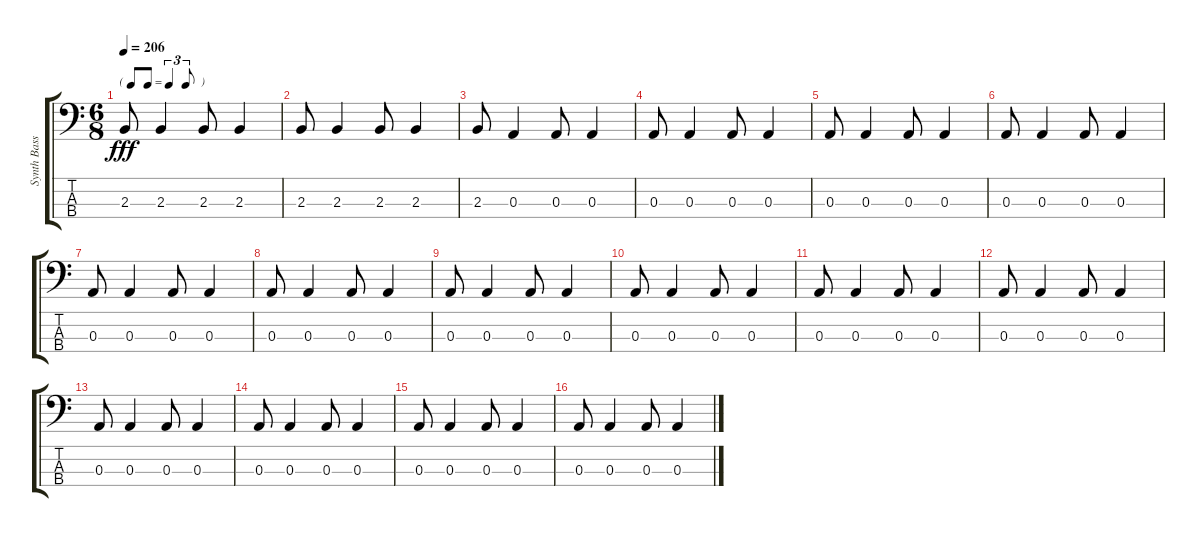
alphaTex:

\track ("Synth Bass 2 RC" "Synth Bass") {instrument synthbass2}
\staff {score tabs}
\tuning (G2 D2 A1 E1) {hide}
\ts (6 8)
\tf triplet8th
\tempo 206
\clef f4
\ks c
2.3.8{dy fff} 2.3.4 2.3.8 2.3.4 |
2.3.8 2.3.4 2.3.8 2.3.4 |
2.3.8 0.3.4 0.3.8 0.3.4 |
0.3.8 0.3.4 0.3.8 0.3.4 |
0.3.8 0.3.4 0.3.8 0.3.4 |
0.3.8 0.3.4 0.3.8 0.3.4 |
0.3.8 0.3.4 0.3.8 0.3.4 |
0.3.8 0.3.4 0.3.8 0.3.4 |
0.3.8 0.3.4 0.3.8 0.3.4 |
0.3.8 0.3.4 0.3.8 0.3.4 |
0.3.8 0.3.4 0.3.8 0.3.4 |
0.3.8 0.3.4 0.3.8 0.3.4 |
0.3.8 0.3.4 0.3.8 0.3.4 |
0.3.8 0.3.4 0.3.8 0.3.4 |
0.3.8 0.3.4 0.3.8 0.3.4 |
0.3.8 0.3.4 0.3.8 0.3.4
